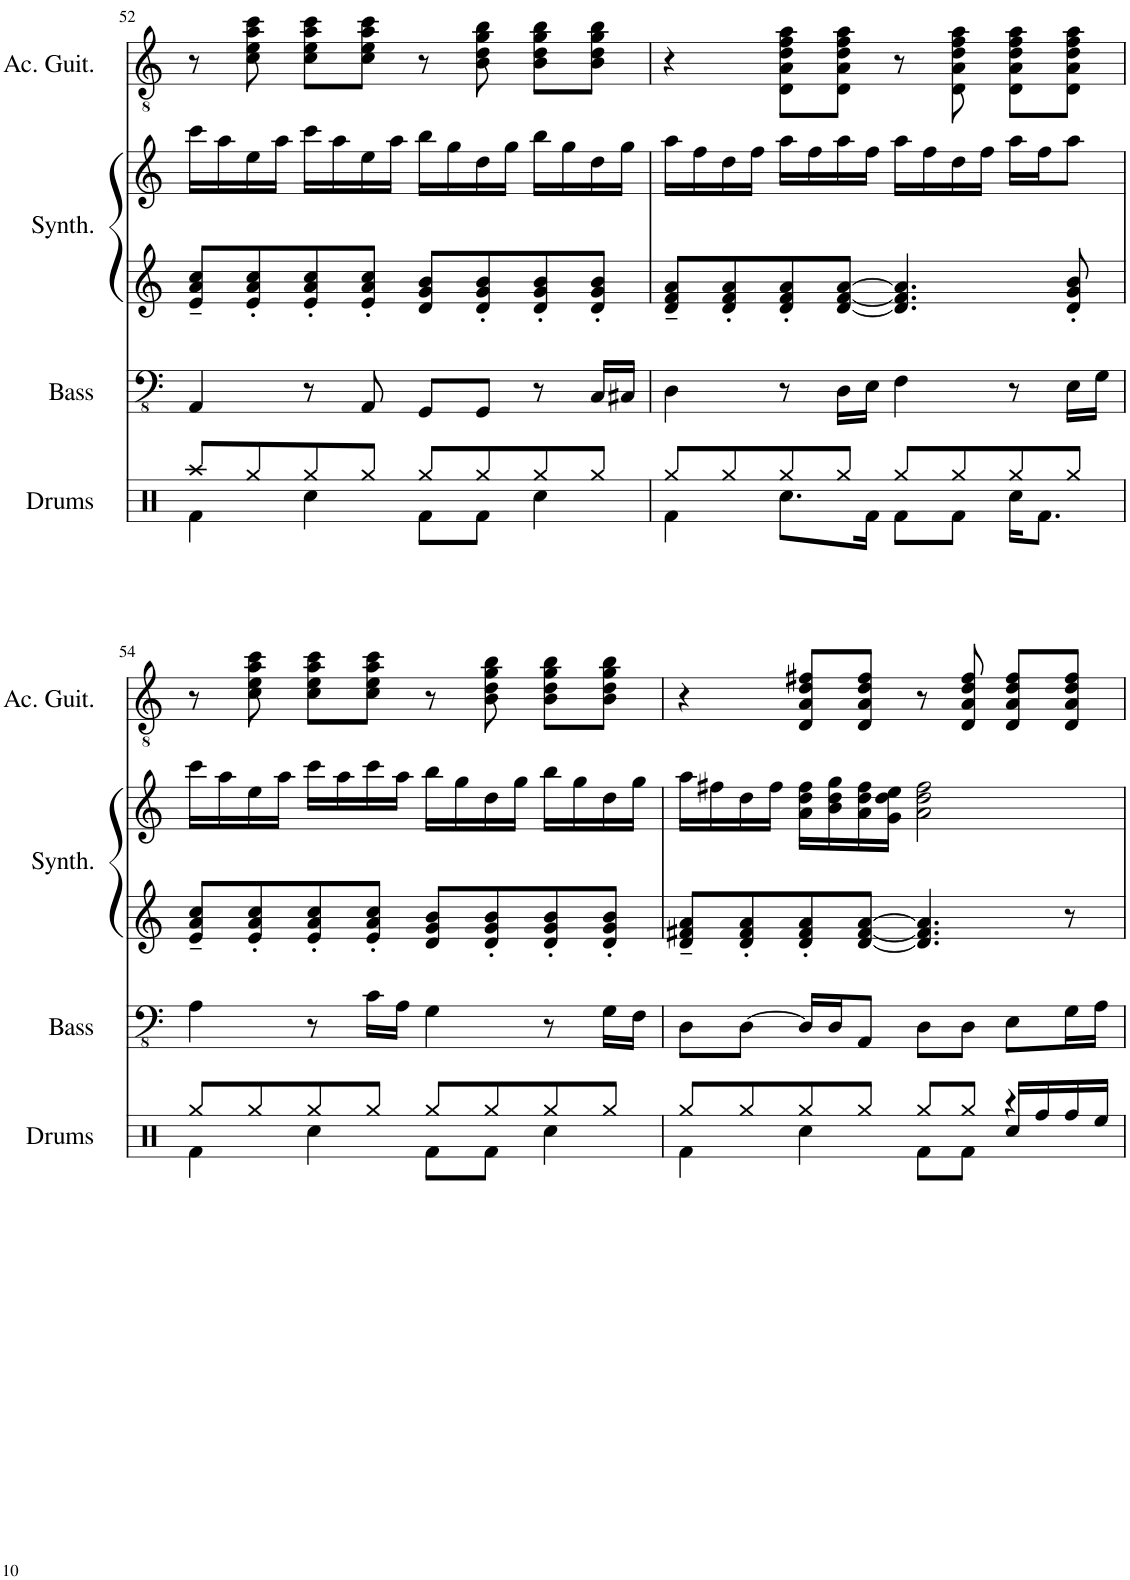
**kern	**kern	**kern	**kern
*part3	*part2	*part2	*part1
*staff4	*staff3	*staff2	*staff1
*I"Electric Bass	*I"Synth Strings	*	*I"Acoustic Guitar
*I'Bass	*I'Synth.	*	*I'Ac. Guit.
!!LO:PB:g=z
*clefFv4	*clefG2	*clefG2	*clefGv2
*k[]	*k[]	*k[]	*k[]
*M4/4	*M4/4	*M4/4	*M4/4
=52	=52	=52	=52
4AAA/	8e/~ 8a/~ 8cc/~L	16ccc\LL	8r
.	.	16aa\	.
.	8e/' 8a/' 8cc/'	16ee\	8c\ 8e\ 8a\ 8cc\
.	.	16aa\JJ	.
8r	8e/' 8a/' 8cc/'	16ccc\LL	8c\ 8e\ 8a\ 8cc\L
.	.	16aa\	.
8AAA/	8e/' 8a/' 8cc/'J	16ee\	8c\ 8e\ 8a\ 8cc\J
.	.	16aa\JJ	.
8GGG/L	8d/ 8g/ 8b/L	16bb\LL	8r
.	.	16gg\	.
8GGG/J	8d/' 8g/' 8b/'	16dd\	8B\ 8d\ 8g\ 8b\
.	.	16gg\JJ	.
8r	8d/' 8g/' 8b/'	16bb\LL	8B\ 8d\ 8g\ 8b\L
.	.	16gg\	.
16CC/LL	8d/' 8g/' 8b/'J	16dd\	8B\ 8d\ 8g\ 8b\J
16CC#X/JJ	.	16gg\JJ	.
=53	=53	=53	=53
4DD\	8d/~ 8f/~ 8a/~L	16aa\LL	4r
.	.	16ff\	.
.	8d/' 8f/' 8a/'	16dd\	.
.	.	16ff\JJ	.
8r	8d/' 8f/' 8a/'	16aa\LL	8D\ 8A\ 8d\ 8f\ 8a\L
.	.	16ff\	.
16DD\LL	[8d/ [8f/ [8a/J	16aa\	8D\ 8A\ 8d\ 8f\ 8a\J
16EE\JJ	.	16ff\JJ	.
4FF\	4.d/] 4.f/] 4.a/]	16aa\LL	8r
.	.	16ff\	.
.	.	16dd\	8D\ 8A\ 8d\ 8f\ 8a\
.	.	16ff\JJ	.
8r	.	16aa\LL	8D\ 8A\ 8d\ 8f\ 8a\L
.	.	16ff\J	.
16EE\LL	8d/' 8g/' 8b/'	8aa\J	8D\ 8A\ 8d\ 8f\ 8a\J
16GG\JJ	.	.	.
!!LO:LB:g=z
=54	=54	=54	=54
4AA\	8e/~ 8a/~ 8cc/~L	16ccc\LL	8r
.	.	16aa\	.
.	8e/' 8a/' 8cc/'	16ee\	8c\ 8e\ 8a\ 8cc\
.	.	16aa\JJ	.
8r	8e/' 8a/' 8cc/'	16ccc\LL	8c\ 8e\ 8a\ 8cc\L
.	.	16aa\	.
16C\LL	8e/' 8a/' 8cc/'J	16ccc\	8c\ 8e\ 8a\ 8cc\J
16AA\JJ	.	16aa\JJ	.
4GG\	8d/ 8g/ 8b/L	16bb\LL	8r
.	.	16gg\	.
.	8d/' 8g/' 8b/'	16dd\	8B\ 8d\ 8g\ 8b\
.	.	16gg\JJ	.
8r	8d/' 8g/' 8b/'	16bb\LL	8B\ 8d\ 8g\ 8b\L
.	.	16gg\	.
16GG\LL	8d/' 8g/' 8b/'J	16dd\	8B\ 8d\ 8g\ 8b\J
16FF\JJ	.	16gg\JJ	.
=55	=55	=55	=55
8DD\L	8d/~ 8f#X/~ 8a/~L	16aa\LL	4r
.	.	16ff#X\	.
[8DD\J	8d/' 8f#/' 8a/'	16dd\	.
.	.	16ff#\JJ	.
16DD/LL]	8d/' 8f#/' 8a/'	16a\ 16dd\ 16ff#\LL	8D/ 8A/ 8d/ 8f#X/L
16DD/J	.	16b\ 16dd\ 16gg\	.
8AAA/J	[8d/ [8f#/ [8a/J	16a\ 16dd\ 16ff#\	8D/ 8A/ 8d/ 8f#/J
.	.	16g\ 16dd\ 16ee\JJ	.
8DD\L	4.d/] 4.f#/] 4.a/]	2a\ 2dd\ 2ff#\	8r
8DD\J	.	.	8D/ 8A/ 8d/ 8f#/
8EE\L	.	.	8D/ 8A/ 8d/ 8f#/L
16GG\L	8r	.	8D/ 8A/ 8d/ 8f#/J
16AA\JJ	.	.	.
=	=	=	=
*-	*-	*-	*-
